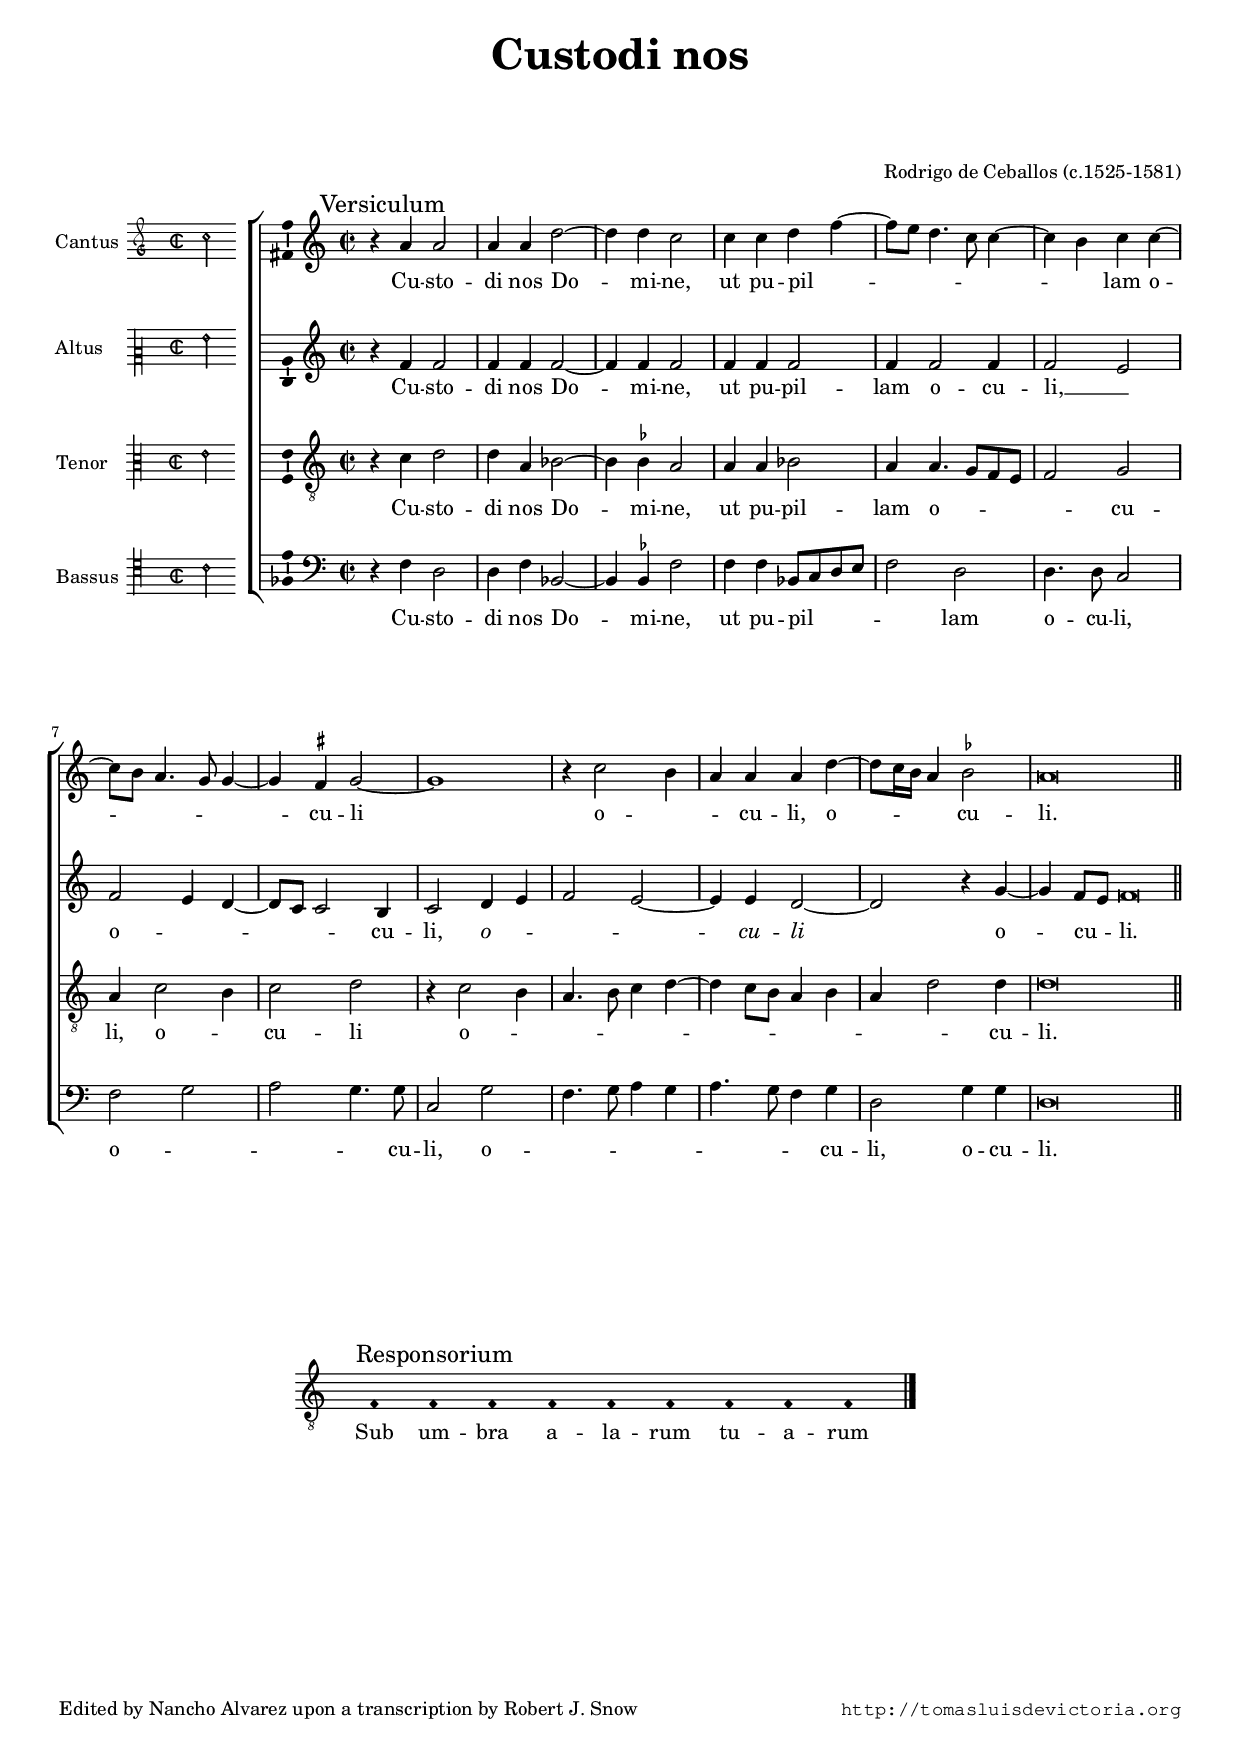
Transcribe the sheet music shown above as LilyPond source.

\version "2.22.0"

#(set-default-paper-size "a4")
#(set-global-staff-size 16.6)
#(ly:set-option 'point-and-click #f)
%mobile -s15.5 -i3.2 -ball

italicas=\override LyricText.font-shape = #'italic
rectas=\override LyricText.font-shape = #'upright
ss=\once \set suggestAccidentals = ##t
incipitwidth = 19
mtempo={\tempo 4 = 100}
mtempob={\tempo 4 = 50}
mt=#(define-music-function (offset) (number?) ; move lyric text
      #{ \once \override LyricText.X-offset = -$offset #})

htitle="Custodi nos"
hcomposer="Ceballos"

\header {
	title=\markup{\fontsize #3 "Custodi nos"}
	%subtitle=""
	subsubtitle=\markup{\null \vspace #3 }
	composer="Rodrigo de Ceballos (c.1525-1581)"
        pdfauthor=\composer
	%opus="(-)"
	%poet=\markup{""}
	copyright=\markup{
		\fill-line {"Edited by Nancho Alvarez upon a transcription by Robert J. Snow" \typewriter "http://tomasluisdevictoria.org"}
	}
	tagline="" %notablet
}

global={\key c \major \time 2/2
        \override Score.RehearsalMark.X-offset=#7
        \mark \markup{"Versiculum"}
        \skip 1*13\bar "||"
}


cantus=\relative c''{
	r4 a a2
	a4 a d2 ~
	d4 d c2
	c4 c d f ~
	f8 e d4. c8 c4 ~
	c4 b c c ~
	c8 b a4. g8 g4 ~
	g \ss fis g2 ~
	g1
	r4 c2 b4
	a a a d ~
	d8 c16 b a4 \ss bes2 % Snow \ss bes16
	a\breve*1/2
}

altus=\relative c'{
	r4 f f2
	f4 f f2 ~
	f4 f f2
	f4 f f2
	f4 f2 f4
	f2 e
	f e4 d ~
	d8 c c2 b4
	c2 d4 e
	f2 e ~ % sexta añadida!?
	e4 e d2 ~
	d2 r4 g ~
	g f8 e \mtempob f\breve*1/4
}

tenor=\relative c'{
	r4 c d2
	d4 a bes2 ~
	bes4 \ss bes a2
	a4 a bes2
	a4 a4. g8 f e
	f2 g
	a4 c2 b4
	c2 d
	r4 c2 b4
	a4. b8 c4 d ~
	d c8 b a4 b
	a4 d2 d4
	d\breve*1/2
}

bassus=\relative c{
	r4 f4 d2
	d4 f bes,2 ~
	bes4 \ss bes f'2
	f4 f bes,8 c d e
	f2 d
	d4. d8 c2
	f2 g
	a g4. g8
	c,2 g'
	f4. g8 a4 g
	a4. g8 f4 g
	d2 g4 g
	d\breve*1/2
}

textocantus=\lyricmode{
Cu -- sto -- di nos Do -- mi -- ne,
ut pu -- pil -- _ _ _ _ _ _ lam o -- _ _ _ _ cu -- li
o -- _ _ cu -- li,
o -- _ _ _ cu -- li.
}

textoaltus=\lyricmode{
Cu -- sto -- di nos Do -- mi -- ne,
ut pu -- pil -- lam o -- cu -- li, __ _ 
o -- _ _ _ _ cu -- li,
\italicas
o -- _ _ _ cu -- li
\rectas
o -- cu -- _ li.
}

textotenor=\lyricmode{
Cu -- sto -- di nos Do -- mi -- ne,
ut pu -- pil -- lam o -- _ _ _ _ cu -- li,
o -- _ cu -- li
o -- _ _ _ _ _ _ _ _ _ _ _ cu -- li.
}

textobassus=\lyricmode{
Cu -- sto -- di nos Do -- mi -- ne,
ut pu -- pil -- _ _ _ _ lam o -- cu -- li,
o -- _ _ _ cu -- li,
o -- _ _ _ _ _ _ _ cu -- li,
o -- cu -- li.
}


incipitcantus=\markup{
	\score{
		{ 
		\set Staff.instrumentName="Cantus "
		\override NoteHead.style = #'neomensural
		\override Staff.TimeSignature.style = #'neomensural
		\cadenzaOn 
		\clef "petrucci-g"
		\key c \major
		\time 2/2
               c''2
		} 

	\layout { line-width=\incipitwidth indent = 0 }
	}
}

incipitaltus=\markup{
	\score{
		{ 
		\set Staff.instrumentName="Altus    "
		\override NoteHead.style = #'neomensural 
		\override Staff.TimeSignature.style = #'neomensural
		\cadenzaOn 
		\clef "petrucci-c2"
		\key c \major
		\time 2/2
               g'2
		} 
	\layout { line-width=\incipitwidth indent = 0 }
	}
}


incipittenor=\markup{
	\score{
		{ 
		\set Staff.instrumentName="Tenor   "
		\override NoteHead.style = #'neomensural 
		\override Staff.TimeSignature.style = #'neomensural
		\cadenzaOn 
		\clef "petrucci-c3"
		\key c \major
		\time 2/2
                e'2
		} 
	\layout { line-width=\incipitwidth indent=0 }
	}
}

incipitbassus=\markup{
	\score{
		{ 
		\set Staff.instrumentName="Bassus "
		\override NoteHead.style = #'neomensural
		\override Staff.TimeSignature.style = #'neomensural
		\cadenzaOn 
		\clef "petrucci-c4"
		\key c \major
		\time 2/2
                c'2
		} 
	\layout { line-width=\incipitwidth indent = 0 }
	}
}

%\layout {
%       \context {\Voice
%               \remove Ligature_bracket_engraver
%               \consists Mensural_ligature_engraver
%       }
%       line-width=\incipitwidth
%       indent = 0
%}

%tablet \pageBreak

\score {\transpose c' c'{
\new ChoirStaff<<

	\new Staff <<\global
	\new Voice="v1" {
		\set Staff.instrumentName=\incipitcantus
		\clef "treble"
		\cantus }
	\new Lyrics \lyricsto "v1" {\textocantus }
	>>

	\new Staff <<\global
	\new Voice="v2" {
		\set Staff.instrumentName=\incipitaltus
		\clef "treble"
		\altus }
	\new Lyrics \lyricsto "v2" {\textoaltus }
	>>
	
	\new Staff <<\global
	\new Voice="v3" {
		\set Staff.instrumentName=\incipittenor
		\clef "G_8"
		\tenor }
	\new Lyrics \lyricsto "v3" {\textotenor }
	>>

	\new Staff <<\global
	\new Voice="v4" {
		\set Staff.instrumentName=\incipitbassus
		\clef "bass"
		\bassus }
	\new Lyrics \lyricsto "v4" {\textobassus }
	>>
	
>>

	} % transpose

\layout{ 
	\context {\Lyrics 
		\override VerticalAxisGroup.staff-affinity = #UP
		\override VerticalAxisGroup.nonstaff-relatedstaff-spacing =
			#'((basic-distance . 0) (minimum-distance . 0) (padding . 1))
		\override LyricText.font-size = #1.2
		\override LyricHyphen.minimum-distance = #0.5
	}
	\context {\Score 
		tempoHideNote = ##t
		\override BarNumber.padding = #2 
	}
	\context {\Voice 
		%melismaBusyProperties = #'()
		%autoBeaming = ##f
	}
	\context {\Staff 
                %\RemoveEmptyStaves
                %\override VerticalAxisGroup.remove-first = ##t
		\override VerticalAxisGroup.staff-staff-spacing =
			#'((basic-distance . 11) (minimum-distance . 0) (padding . 1))
		\consists Ambitus_engraver 
		\override LigatureBracket.padding = #1
	}
}

%\midi { \mtempo }

}

%tablet \pageBreak

\score {\transpose c c {
<<
         \new Voice = "canto" {
                 %\set Staff.instrumentName=""
                 \override Staff.TimeSignature.transparent = ##t
                 \override Stem.transparent = ##t
                 \set Score.timing = ##f
                 \override NoteHead.style = #'neomensural         
                 \clef "G_8" 
                 \key c \major
                 \override Score.RehearsalMark.X-offset=#7
                 \mark \markup{"Responsorium"}
                 f4 f f f f f f f f
                 \bar "|."
         }
         \new Lyrics \lyricsto "canto" { 
                Sub um -- bra a -- la -- rum tu -- a -- rum
         }
>>
        }%transpose

\layout {
        \override LigatureBracket.padding = #1
        line-width=14.5\cm 
        indent=4\cm
        ragged-right = ##f
        %tablet line-width=14\cm
        %tablet indent=2.5\cm
}
}

\markup{\null \vspace #1 } %notablet

\paper{
	evenHeaderMarkup=\markup  \fill-line { \fromproperty #'page:page-number-string \htitle \hcomposer }
	oddHeaderMarkup= \markup  \fill-line { \on-the-fly #not-first-page \hcomposer \on-the-fly #not-first-page \htitle \on-the-fly #not-first-page \fromproperty #'page:page-number-string }
	%system-count=20
	%page-count = 8
	ragged-last-bottom = ##f
	indent=3.4\cm
	system-system-spacing =
	#'((basic-distance . 20) (minimum-distance . 0) (padding . 5))
	top-system-spacing = % header
	#'((basic-distance . 9) (minimum-distance . 0) (padding . 0))
	last-bottom-spacing = % footer
	#'((basic-distance . 14) (minimum-distance . 0) (padding . 0))
	markup-system-spacing.padding = #1.5
}
